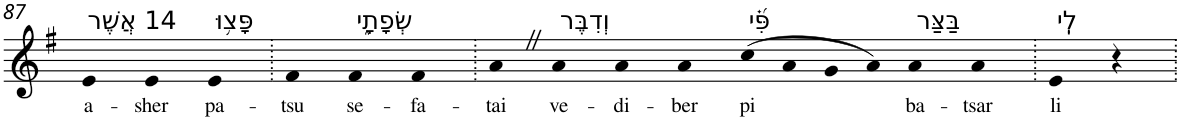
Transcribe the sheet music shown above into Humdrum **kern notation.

**kern	**text
*part1	*part1
*staff1	*staff1
*I"Piano	*
*I'Pno	*
!!LO:PB:g=z
*clefG2	*
*k[f#]	*
*G:	*
=87	=87
!LO:TX:a:t=14 אֲשֶׁר	!
!	!LO:LY:b
4e	a-
!	!LO:LY:b
4e	-sher
!LO:TX:a:t=פָּצ֥וּ	!
!	!LO:LY:b
4e	pa-
=88.	=88.
!	!LO:LY:b
4f#	-tsu
!LO:TX:a:t=שְׂפָתָ֑י	!
!	!LO:LY:b
4f#	se-
!	!LO:LY:b
4f#	-fa-
=89.	=89.
!	!LO:LY:b
4aZ	-tai
!LO:TX:a:t=וְדִבֶּר	!
!	!LO:LY:b
4a	ve-
!	!LO:LY:b
4a	-di-
!	!LO:LY:b
4a	-ber
!LO:TX:a:t=פִּ֝֗י	!
!	!LO:LY:b
(>8cc	pi
8a	.
8g	.
8a)	.
!LO:TX:a:t=בַּצַּר	!
!	!LO:LY:b
4a	ba-
!	!LO:LY:b
4a	-tsar
=90.	=90.
!LO:TX:a:t=לִֽי	!
!	!LO:LY:b
4e	li
4r	.
=.	=.
*-	*-
